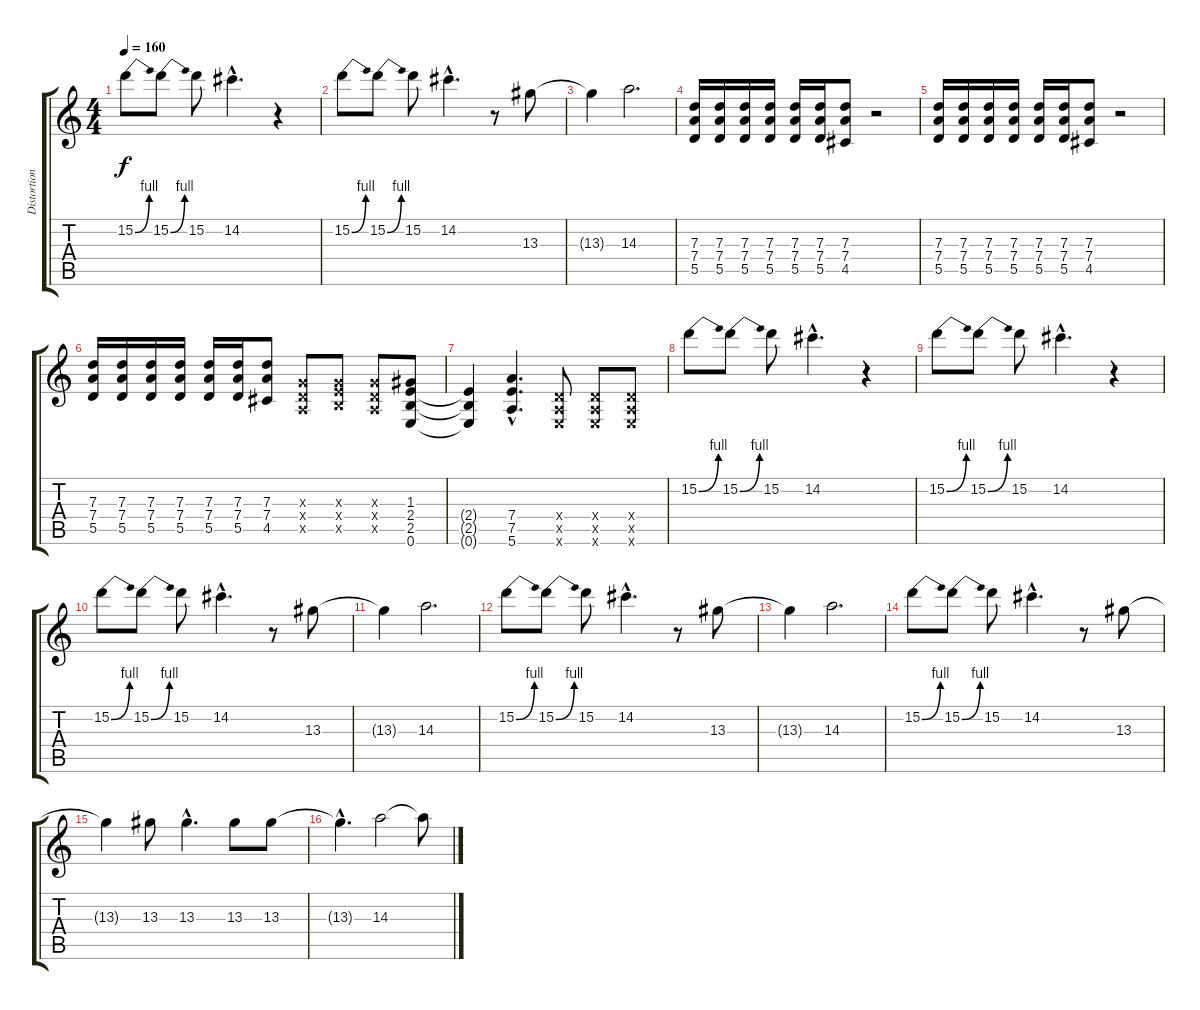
\track ("Distortion FX" "Distortion") {instrument distortionguitar}
\staff {score tabs}
\tuning (E4 B3 G3 D3 A2 E2) {hide}
\ts (4 4)
\tempo 160
\clef g2
\ks c
15.2{be (bend 0 0 60 4)}.8{dy f} 15.2{be (bend 0 0 60 4)}.8 15.2.8 14.2{hac}.4{d} r.4 |
15.2{be (bend 0 0 60 4)}.8 15.2{be (bend 0 0 60 4)}.8 15.2.8 14.2{hac}.4{d} r.8 13.3.8 |
13.3{t}.4 14.3.2{d} |
(7.3 7.4 5.5).16 (7.3 7.4 5.5).16 (7.3 7.4 5.5).16 (7.3 7.4 5.5).16 (7.3 7.4 5.5).16 (7.3 7.4 5.5).16 (7.3 7.4 4.5).8 r.2 |
(7.3 7.4 5.5).16 (7.3 7.4 5.5).16 (7.3 7.4 5.5).16 (7.3 7.4 5.5).16 (7.3 7.4 5.5).16 (7.3 7.4 5.5).16 (7.3 7.4 4.5).8 r.2 |
(7.3 7.4 5.5).16 (7.3 7.4 5.5).16 (7.3 7.4 5.5).16 (7.3 7.4 5.5).16 (7.3 7.4 5.5).16 (7.3 7.4 5.5).16 (7.3 7.4 4.5).8 (0.3{x} 0.4{x} 0.5{x}).8 (0.3{x} 2.4{x} 2.5{x}).8 (0.3{x} 0.4{x} 0.5{x}).8 (1.3 2.4 2.5 0.6).8 |
(2.4{t} 2.5{t} 0.6{t}).4 (7.4{hac} 7.5{hac} 5.6{hac}).4{d} (0.4{x} 0.5{x} 0.6{x}).8 (0.4{x} 0.5{x} 0.6{x}).8 (0.4{x} 0.5{x} 0.6{x}).8 |
15.2{be (bend 0 0 60 4)}.8 15.2{be (bend 0 0 60 4)}.8 15.2.8 14.2{hac}.4{d} r.4 |
15.2{be (bend 0 0 60 4)}.8 15.2{be (bend 0 0 60 4)}.8 15.2.8 14.2{hac}.4{d} r.4 |
15.2{be (bend 0 0 60 4)}.8 15.2{be (bend 0 0 60 4)}.8 15.2.8 14.2{hac}.4{d} r.8 13.3.8 |
13.3{t}.4 14.3.2{d} |
15.2{be (bend 0 0 60 4)}.8 15.2{be (bend 0 0 60 4)}.8 15.2.8 14.2{hac}.4{d} r.8 13.3.8 |
13.3{t}.4 14.3.2{d} |
15.2{be (bend 0 0 60 4)}.8 15.2{be (bend 0 0 60 4)}.8 15.2.8 14.2{hac}.4{d} r.8 13.3.8 |
13.3{t}.4 13.3.8 13.3{hac}.4{d} 13.3.8 13.3.8 |
13.3{hac t}.4{d} 14.3.2 14.3{t}.8
